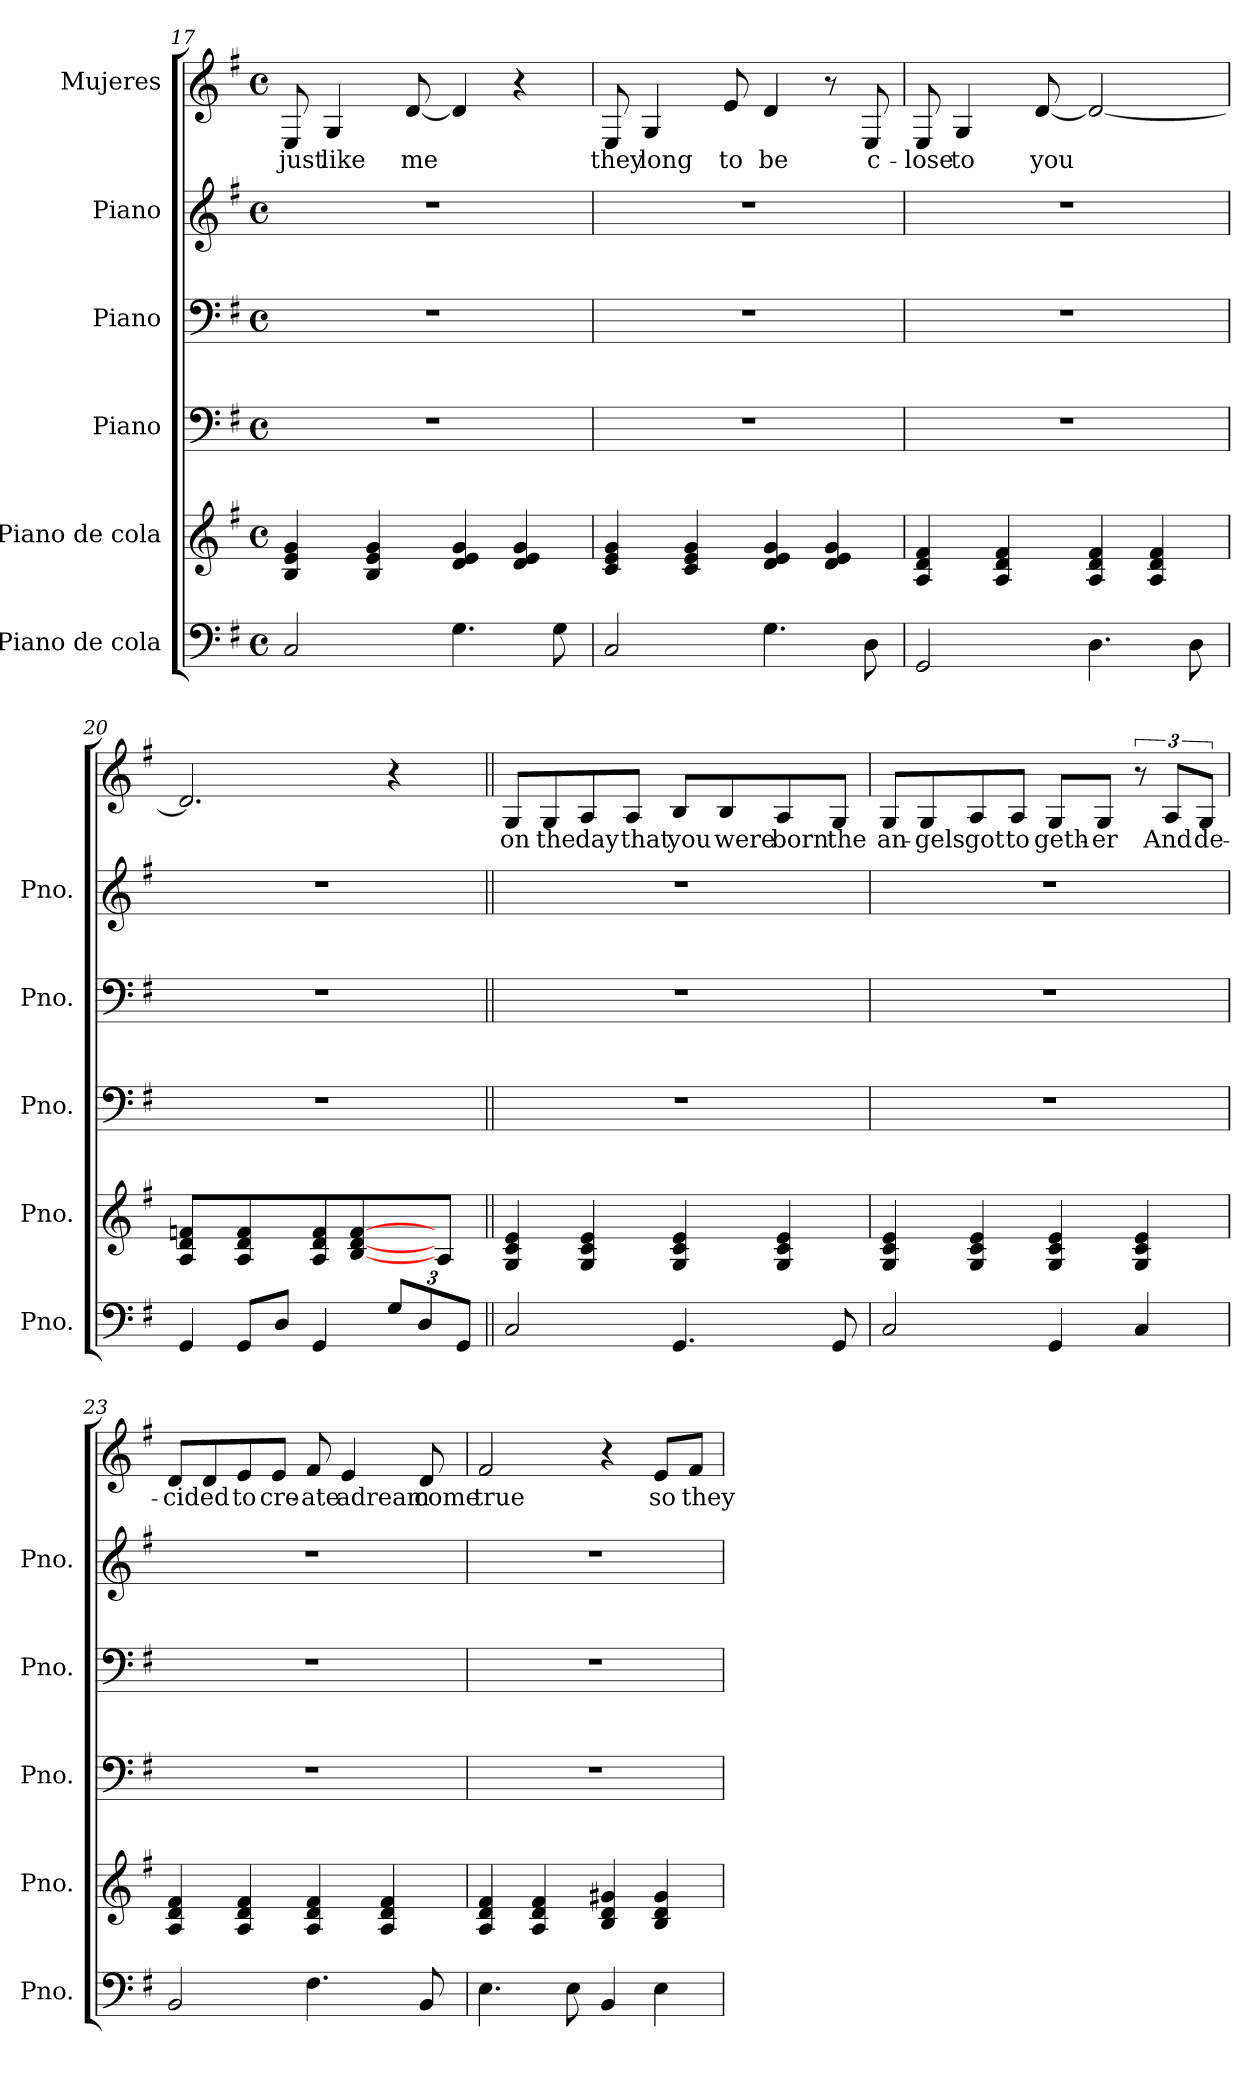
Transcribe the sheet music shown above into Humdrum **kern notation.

**kern	**kern	**kern	**kern	**kern	**kern	**text
*part6	*part5	*part4	*part3	*part2	*part1	*part1
*staff6	*staff5	*staff4	*staff3	*staff2	*staff1	*staff1
*I"Piano de cola	*I"Piano de cola	*I"Piano	*I"Piano	*I"Piano	*I"Mujeres	*
*I'Pno.	*I'Pno.	*I'Pno.	*I'Pno.	*I'Pno.	*	*
!!LO:PB:g=z
*clefF4	*clefG2	*clefF4	*clefF4	*clefG2	*clefG2	*
*k[f#]	*k[f#]	*k[f#]	*k[f#]	*k[f#]	*k[f#]	*
*M4/4	*M4/4	*M4/4	*M4/4	*M4/4	*M4/4	*
*met(c)	*met(c)	*met(c)	*met(c)	*met(c)	*met(c)	*
=17	=17	=17	=17	=17	=17	=17
!	!	!	!	!	!	!LO:LY:b
2C/	4B/ 4e/ 4g/	1r	1r	1r	8E/	just
!	!	!	!	!	!	!LO:LY:b
.	.	.	.	.	4G/	like
.	4B/ 4e/ 4g/	.	.	.	.	.
!	!	!	!	!	!	!LO:LY:b
.	.	.	.	.	[8d/	me
4.G\	4d/ 4e/ 4g/	.	.	.	4d/]	.
.	4d/ 4e/ 4g/	.	.	.	4r	.
8G\	.	.	.	.	.	.
=18	=18	=18	=18	=18	=18	=18
!	!	!	!	!	!	!LO:LY:b
2C/	4c/ 4e/ 4g/	1r	1r	1r	8E/	they
!	!	!	!	!	!	!LO:LY:b
.	.	.	.	.	4G/	long
.	4c/ 4e/ 4g/	.	.	.	.	.
!	!	!	!	!	!	!LO:LY:b
.	.	.	.	.	8e/	to
!	!	!	!	!	!	!LO:LY:b
4.G\	4d/ 4e/ 4g/	.	.	.	4d/	be
.	4d/ 4e/ 4g/	.	.	.	8r	.
!	!	!	!	!	!	!LO:LY:b
8D\	.	.	.	.	8E/	c-
=19	=19	=19	=19	=19	=19	=19
!	!	!	!	!	!	!LO:LY:b
2GG/	4A/ 4d/ 4f#/	1r	1r	1r	8E/	-lose
!	!	!	!	!	!	!LO:LY:b
.	.	.	.	.	4G/	to
.	4A/ 4d/ 4f#/	.	.	.	.	.
!	!	!	!	!	!	!LO:LY:b
.	.	.	.	.	[8d/	you
4.D\	4A/ 4d/ 4f#/	.	.	.	2d/_	.
.	4A/ 4d/ 4f#/	.	.	.	.	.
8D\	.	.	.	.	.	.
=20	=20	=20	=20	=20	=20	=20
4GG/	4A/ 4d/ 4fn/	1r	1r	1r	2.d/]	.
8GG/L	4A/ 4d/ 4f/	.	.	.	.	.
8D/J	.	.	.	.	.	.
4GG/	8A/ 8d/ 8f/	.	.	.	.	.
.	[4B/ [4d/ [4f/	.	.	.	.	.
*Xbrackettup	*	*	*	*	*	*
12G/L	.	.	.	.	4r	.
12D/	.	.	.	.	.	.
.	8A/J	.	.	.	.	.
12GG/J	.	.	.	.	.	.
!!LO:LB:g=z
=21||	=21||	=21||	=21||	=21||	=21||	=21||
!	!	!	!	!	!	!LO:LY:b
2C/	4G/ 4c/ 4e/	1r	1r	1r	8G/L	on
!	!	!	!	!	!	!LO:LY:b
.	.	.	.	.	8G/	the
!	!	!	!	!	!	!LO:LY:b
.	4G/ 4c/ 4e/	.	.	.	8A/	day
!	!	!	!	!	!	!LO:LY:b
.	.	.	.	.	8A/J	that
!	!	!	!	!	!	!LO:LY:b
4.GG/	4G/ 4c/ 4e/	.	.	.	8B/L	you
!	!	!	!	!	!	!LO:LY:b
.	.	.	.	.	8B/	were
!	!	!	!	!	!	!LO:LY:b
.	4G/ 4c/ 4e/	.	.	.	8A/	born
!	!	!	!	!	!	!LO:LY:b
8GG/	.	.	.	.	8G/J	the
=22	=22	=22	=22	=22	=22	=22
!	!	!	!	!	!	!LO:LY:b
2C/	4G/ 4c/ 4e/	1r	1r	1r	8G/L	an-
!	!	!	!	!	!	!LO:LY:b
.	.	.	.	.	8G/	-gels
!	!	!	!	!	!	!LO:LY:b
.	4G/ 4c/ 4e/	.	.	.	8A/	got
!	!	!	!	!	!	!LO:LY:b
.	.	.	.	.	8A/J	to
!	!	!	!	!	!	!LO:LY:b
4GG/	4G/ 4c/ 4e/	.	.	.	8G/L	geth-
!	!	!	!	!	!	!LO:LY:b
.	.	.	.	.	8G/J	-er
4C/	4G/ 4c/ 4e/	.	.	.	12r	.
!	!	!	!	!	!	!LO:LY:b
.	.	.	.	.	12A/L	And
!	!	!	!	!	!	!LO:LY:b
.	.	.	.	.	12G/J	de-
=23	=23	=23	=23	=23	=23	=23
!	!	!	!	!	!	!LO:LY:b
2BB/	4A/ 4d/ 4f#/	1r	1r	1r	8d/L	-cided
.	.	.	.	.	8d/	.
!	!	!	!	!	!	!LO:LY:b
.	4A/ 4d/ 4f#/	.	.	.	8e/	to
!	!	!	!	!	!	!LO:LY:b
.	.	.	.	.	8e/J	cre-
!	!	!	!	!	!	!LO:LY:b
4.F#\	4A/ 4d/ 4f#/	.	.	.	8f#/	-ate
!	!	!	!	!	!	!LO:LY:b
.	.	.	.	.	4e/	adream
.	4A/ 4d/ 4f#/	.	.	.	.	.
!	!	!	!	!	!	!LO:LY:b
8BB/	.	.	.	.	8d/	come
!!LO:PB:g=z
=24	=24	=24	=24	=24	=24	=24
!	!	!	!	!	!	!LO:LY:b
4.E\	4A/ 4d/ 4f#/	1r	1r	1r	2f#/	true
.	4A/ 4d/ 4f#/	.	.	.	.	.
8E\	.	.	.	.	.	.
4BB/	4B/ 4d/ 4g#X/	.	.	.	4r	.
!	!	!	!	!	!	!LO:LY:b
4E\	4B/ 4d/ 4g#/	.	.	.	8e/L	so
!	!	!	!	!	!	!LO:LY:b
.	.	.	.	.	8f#/J	they
=	=	=	=	=	=	=
*-	*-	*-	*-	*-	*-	*-
